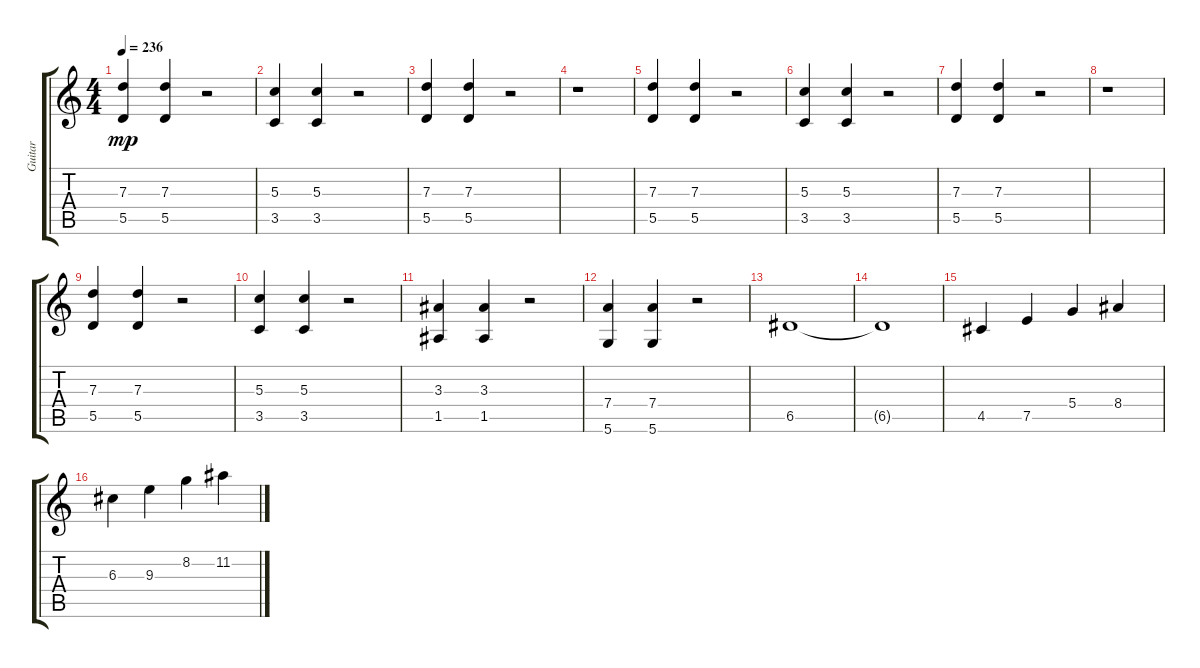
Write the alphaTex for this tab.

\track ("Guitar" "Guitar") {instrument overdrivenguitar}
\staff {score tabs}
\tuning (E4 B3 G3 D3 A2 D2) {hide}
\ts (4 4)
\tempo 236
\clef g2
\ks c
(7.3 5.5).4{dy mp} (7.3 5.5).4 r.2 |
(5.3 3.5).4 (5.3 3.5).4 r.2 |
(7.3 5.5).4 (7.3 5.5).4 r.2 |
r.1 |
(7.3 5.5).4 (7.3 5.5).4 r.2 |
(5.3 3.5).4 (5.3 3.5).4 r.2 |
(7.3 5.5).4 (7.3 5.5).4 r.2 |
r.1 |
(7.3 5.5).4 (7.3 5.5).4 r.2 |
(5.3 3.5).4 (5.3 3.5).4 r.2 |
(3.3 1.5).4 (3.3 1.5).4 r.2 |
(7.4 5.6).4 (7.4 5.6).4 r.2 |
6.5.1 |
6.5{t}.1 |
4.5.4 7.5.4 5.4.4 8.4.4 |
6.3.4 9.3.4 8.2.4 11.2.4
